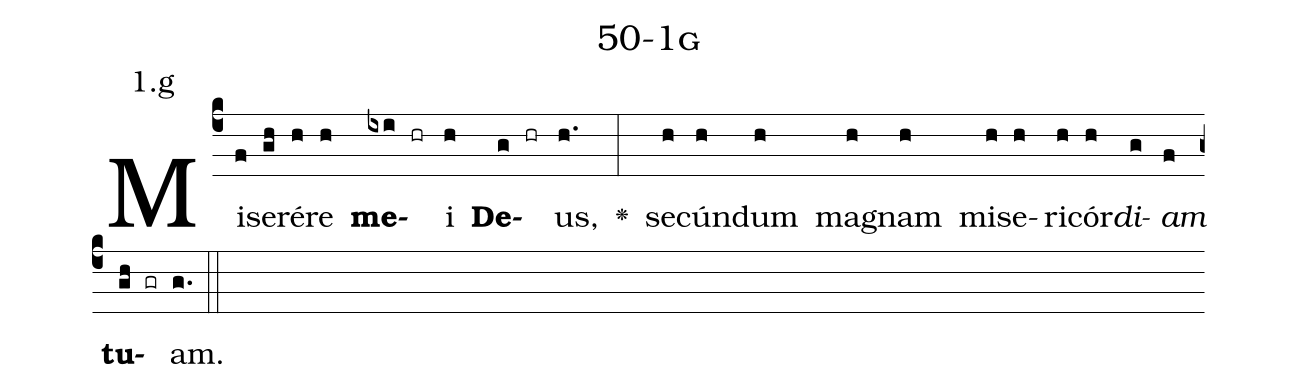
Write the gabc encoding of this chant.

name: 50-1g;
annotation: 1.g;
%%
(c4)Mi(f)se(gh)ré(h)re(h) <b>me</b>(ixi hr)i(h) <b>De</b>(g hr)us,(h.) <v>\greheightstar</v>(:) se(h)cún(h)dum(h) ma(h)gnam(h) mi(h)se(h)ri(h)cór(h)<i>di</i>(g)<i>am</i>(f) <b>tu</b>(gh gr)am.(g.) (::)


%E(h) u(h) o(g) u(f) a(gh) e.(g.) (::)
